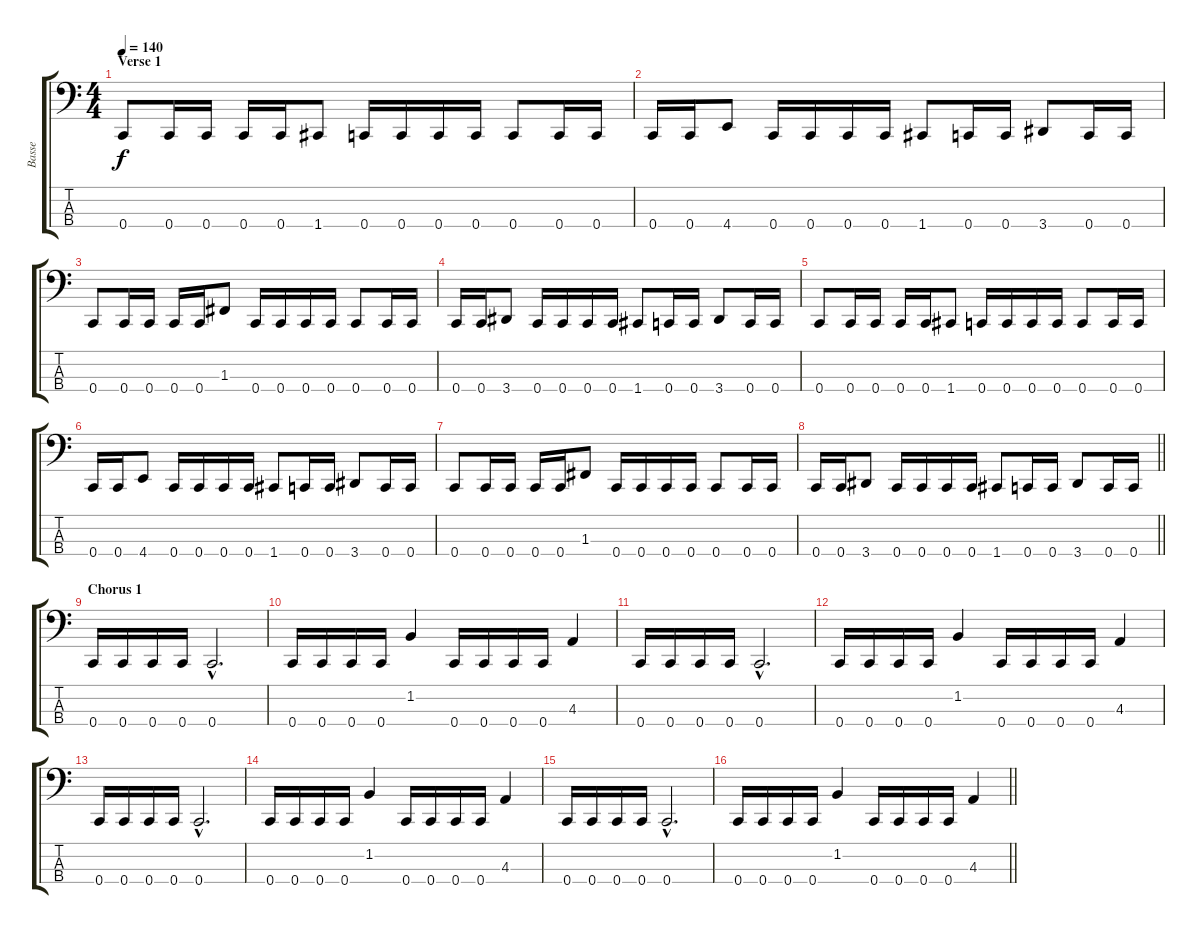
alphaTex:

\track ("Basse" "Basse") {instrument electricbasspick}
\staff {score tabs}
\tuning (Eb2 Bb1 F1 C1) {hide}
\ts (4 4)
\section ("" "Verse 1")
\tempo 140
\clef f4
\ks c
0.4.8{dy f} 0.4.16 0.4.16 0.4.16 0.4.16 1.4.8 0.4.16 0.4.16 0.4.16 0.4.16 0.4.8 0.4.16 0.4.16 |
0.4.16 0.4.16 4.4.8 0.4.16 0.4.16 0.4.16 0.4.16 1.4.8 0.4.16 0.4.16 3.4.8 0.4.16 0.4.16 |
0.4.8 0.4.16 0.4.16 0.4.16 0.4.16 1.3.8 0.4.16 0.4.16 0.4.16 0.4.16 0.4.8 0.4.16 0.4.16 |
0.4.16 0.4.16 3.4.8 0.4.16 0.4.16 0.4.16 0.4.16 1.4.8 0.4.16 0.4.16 3.4.8 0.4.16 0.4.16 |
0.4.8 0.4.16 0.4.16 0.4.16 0.4.16 1.4.8 0.4.16 0.4.16 0.4.16 0.4.16 0.4.8 0.4.16 0.4.16 |
0.4.16 0.4.16 4.4.8 0.4.16 0.4.16 0.4.16 0.4.16 1.4.8 0.4.16 0.4.16 3.4.8 0.4.16 0.4.16 |
0.4.8 0.4.16 0.4.16 0.4.16 0.4.16 1.3.8 0.4.16 0.4.16 0.4.16 0.4.16 0.4.8 0.4.16 0.4.16 |
\barLineRight lightlight
0.4.16 0.4.16 3.4.8 0.4.16 0.4.16 0.4.16 0.4.16 1.4.8 0.4.16 0.4.16 3.4.8 0.4.16 0.4.16 |
\section ("" "Chorus 1")
0.4.16 0.4.16 0.4.16 0.4.16 0.4{hac}.2{d} |
0.4.16 0.4.16 0.4.16 0.4.16 1.2.4 0.4.16 0.4.16 0.4.16 0.4.16 4.3.4 |
0.4.16 0.4.16 0.4.16 0.4.16 0.4{hac}.2{d} |
0.4.16 0.4.16 0.4.16 0.4.16 1.2.4 0.4.16 0.4.16 0.4.16 0.4.16 4.3.4 |
0.4.16 0.4.16 0.4.16 0.4.16 0.4{hac}.2{d} |
0.4.16 0.4.16 0.4.16 0.4.16 1.2.4 0.4.16 0.4.16 0.4.16 0.4.16 4.3.4 |
0.4.16 0.4.16 0.4.16 0.4.16 0.4{hac}.2{d} |
\barLineRight lightlight
0.4.16 0.4.16 0.4.16 0.4.16 1.2.4 0.4.16 0.4.16 0.4.16 0.4.16 4.3.4
